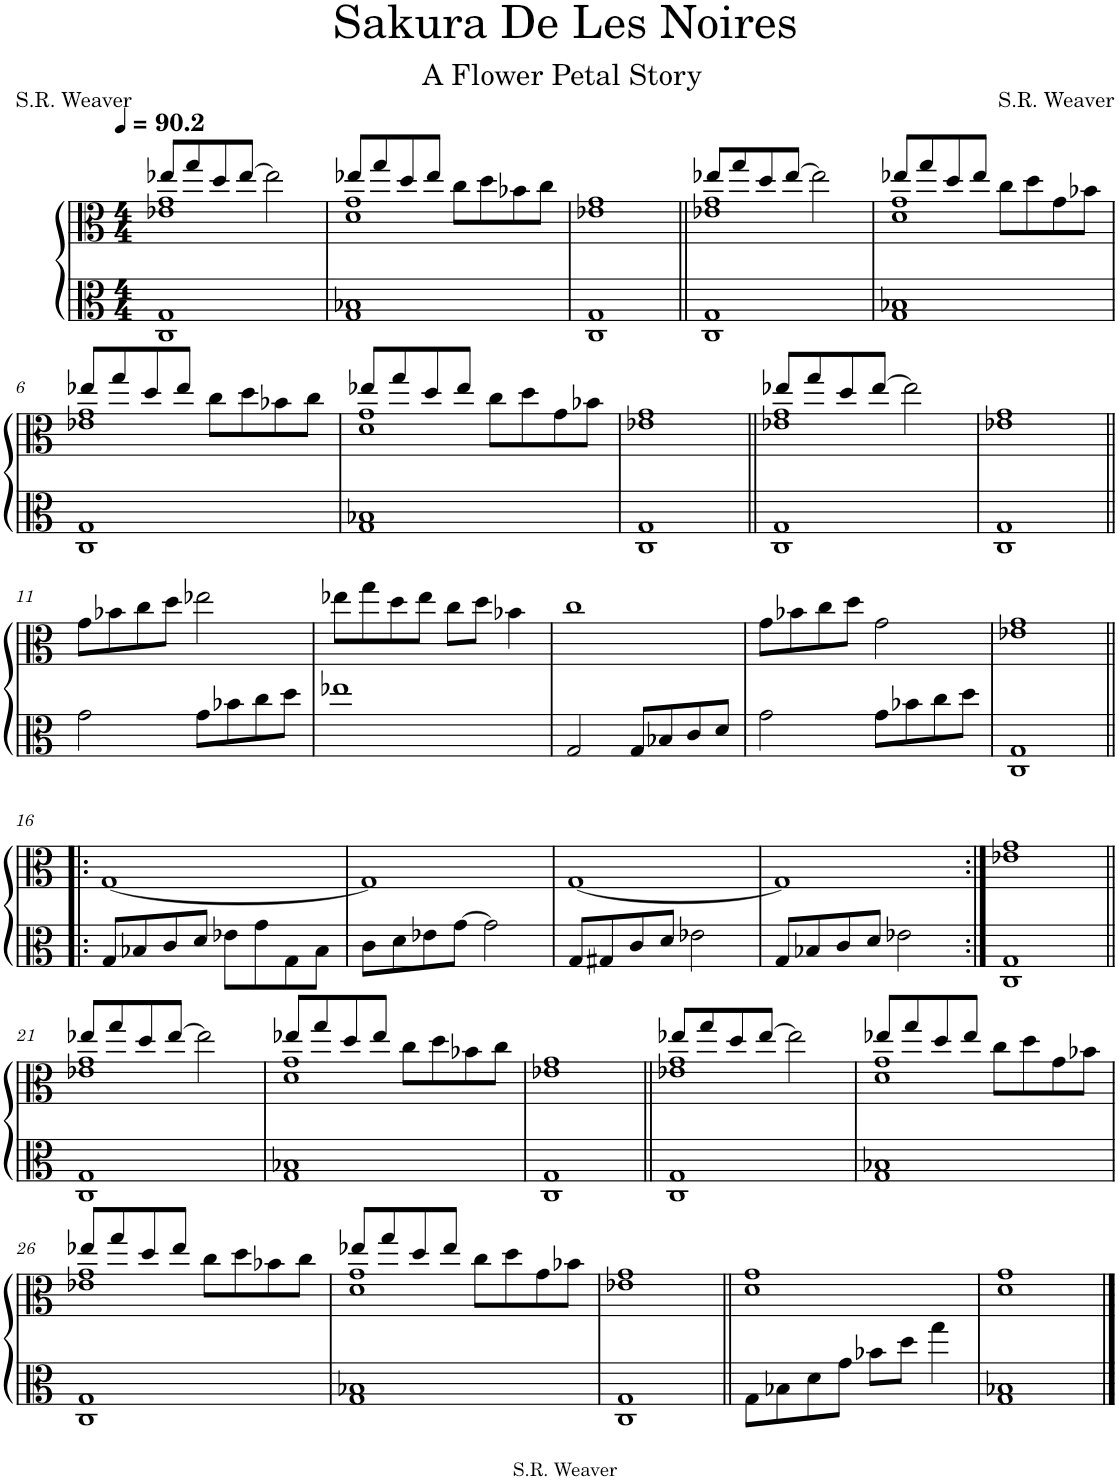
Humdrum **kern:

**kern	**kern
*part1	*part1
*staff2	*staff1
*I"Sine Synthesizer	*
*I'Synth.	*
*clefC3	*clefC3
*k[]	*k[]
*M4/4	*M4/4
*MM90	*MM90
=1	=1
*	*^
1C 1G	1e-X 1g	8ee-X/L
.	.	8gg/
.	.	8dd/
.	.	[8ee-/J
.	.	2ee-\]
=2	=2	=2
1G 1B-X	1d 1g	8ee-X/L
.	.	8gg/
.	.	8dd/
.	.	8ee-/J
.	.	8cc\L
.	.	8dd\
.	.	8b-X\
.	.	8cc\J
*	*v	*v
=3	=3
1C 1G	1e-X 1g
=4||	=4||
*	*^
1C 1G	1e-X 1g	8ee-X/L
.	.	8gg/
.	.	8dd/
.	.	[8ee-/J
.	.	2ee-\]
=5	=5	=5
1G 1B-X	1d 1g	8ee-X/L
.	.	8gg/
.	.	8dd/
.	.	8ee-/J
.	.	8cc\L
.	.	8dd\
.	.	8g\
.	.	8b-X\J
!!LO:LB:g=z	!!
=6	=6	=6
1C 1G	1e-X 1g	8ee-X/L
.	.	8gg/
.	.	8dd/
.	.	8ee-/J
.	.	8cc\L
.	.	8dd\
.	.	8b-X\
.	.	8cc\J
=7	=7	=7
1G 1B-X	1d 1g	8ee-X/L
.	.	8gg/
.	.	8dd/
.	.	8ee-/J
.	.	8cc\L
.	.	8dd\
.	.	8g\
.	.	8b-X\J
*	*v	*v
=8	=8
1C 1G	1e-X 1g
=9||	=9||
*	*^
1C 1G	1e-X 1g	8ee-X/L
.	.	8gg/
.	.	8dd/
.	.	[8ee-/J
.	.	2ee-\]
*	*v	*v
=10	=10
1C 1G	1e-X 1g
!!LO:LB:g=z
=11||	=11||
2g\	8g\L
.	8b-X\
.	8cc\
.	8dd\J
8g\L	2ee-X\
8b-X\	.
8cc\	.
8dd\J	.
=12	=12
1ee-X	8ee-X\L
.	8gg\
.	8dd\
.	8ee-\J
.	8cc\L
.	8dd\J
.	4b-X\
=13	=13
2G/	1cc
8G/L	.
8B-X/	.
8c/	.
8d/J	.
=14	=14
2g\	8g\L
.	8b-X\
.	8cc\
.	8dd\J
8g\L	2g\
8b-X\	.
8cc\	.
8dd\J	.
=15	=15
1C 1G	1e-X 1g
!!LO:LB:g=z
=16!|:	=16!|:
8G/L	[1G
8B-X/	.
8c/	.
8d/J	.
8e-X\L	.
8g\	.
8G\	.
8B-\J	.
=17	=17
8c\L	1G]
8d\	.
8e-X\	.
[8g\J	.
2g\]	.
=18	=18
8G/L	[1G
8G#X/	.
8c/	.
8d/J	.
2e-X\	.
=19	=19
8G/L	1G]
8B-X/	.
8c/	.
8d/J	.
2e-X\	.
=20:|!	=20:|!
1C 1G	1e-X 1g
!!LO:LB:g=z
=21||	=21||
*	*^
1C 1G	1e-X 1g	8ee-X/L
.	.	8gg/
.	.	8dd/
.	.	[8ee-/J
.	.	2ee-\]
=22	=22	=22
1G 1B-X	1d 1g	8ee-X/L
.	.	8gg/
.	.	8dd/
.	.	8ee-/J
.	.	8cc\L
.	.	8dd\
.	.	8b-X\
.	.	8cc\J
*	*v	*v
=23	=23
1C 1G	1e-X 1g
=24||	=24||
*	*^
1C 1G	1e-X 1g	8ee-X/L
.	.	8gg/
.	.	8dd/
.	.	[8ee-/J
.	.	2ee-\]
=25	=25	=25
1G 1B-X	1d 1g	8ee-X/L
.	.	8gg/
.	.	8dd/
.	.	8ee-/J
.	.	8cc\L
.	.	8dd\
.	.	8g\
.	.	8b-X\J
!!LO:LB:g=z	!!
=26	=26	=26
1C 1G	1e-X 1g	8ee-X/L
.	.	8gg/
.	.	8dd/
.	.	8ee-/J
.	.	8cc\L
.	.	8dd\
.	.	8b-X\
.	.	8cc\J
=27	=27	=27
1G 1B-X	1d 1g	8ee-X/L
.	.	8gg/
.	.	8dd/
.	.	8ee-/J
.	.	8cc\L
.	.	8dd\
.	.	8g\
.	.	8b-X\J
*	*v	*v
=28	=28
1C 1G	1e-X 1g
=29||	=29||
8G\L	1d 1g
8B-X\	.
8d\	.
8g\J	.
8b-X\L	.
8dd\J	.
4gg\	.
=30	=30
1G 1B-X	1d 1g
==	==
*-	*-
